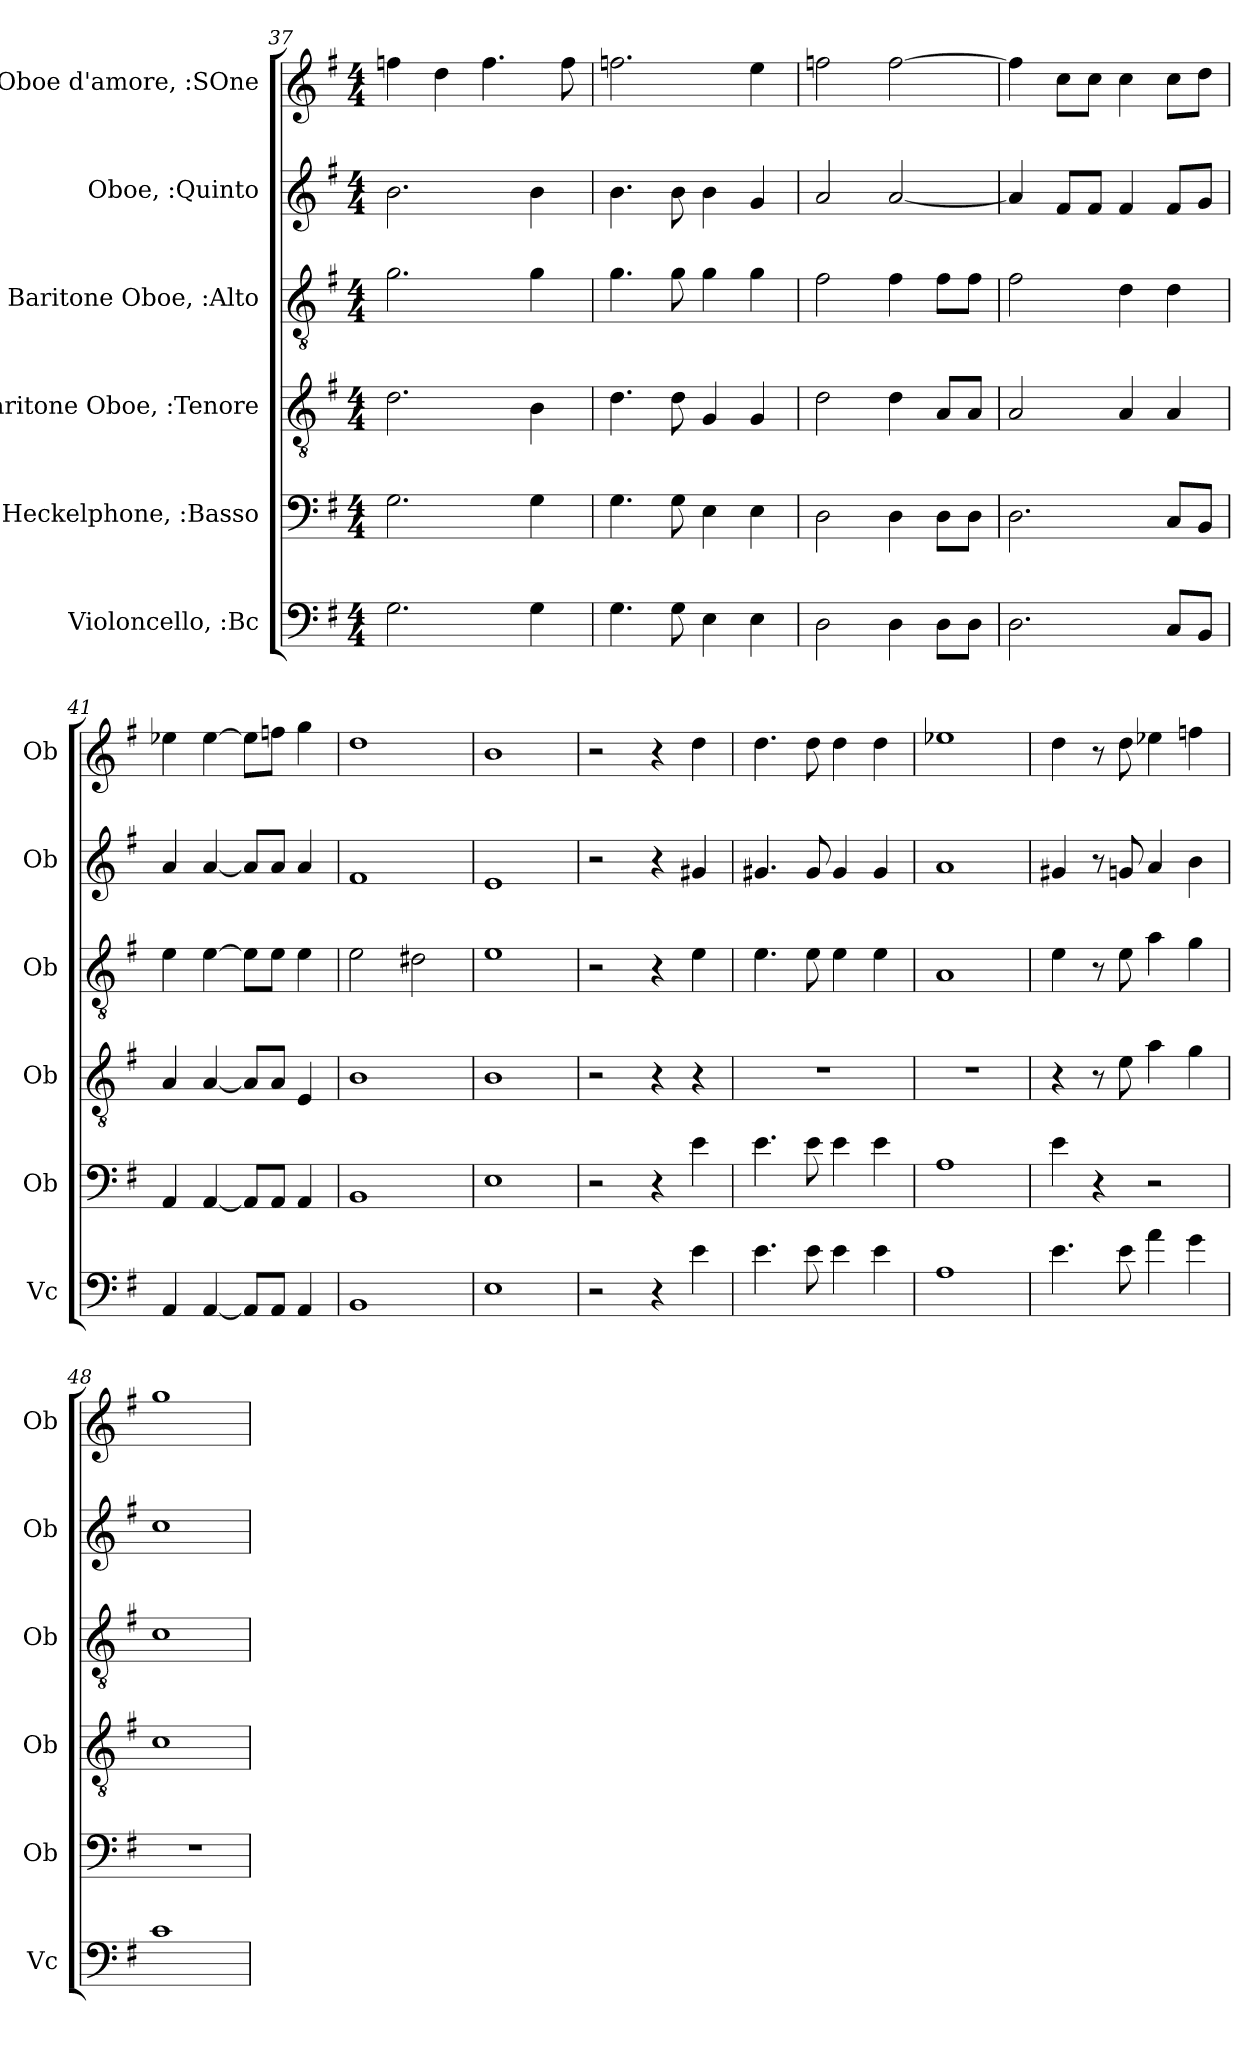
**kern	**kern	**kern	**kern	**kern	**kern
*part6	*part5	*part4	*part3	*part2	*part1
*staff6	*staff5	*staff4	*staff3	*staff2	*staff1
*I"Violoncello, :Bc	*I"Heckelphone, :Basso	*I"Baritone Oboe, :Tenore	*I"Baritone Oboe, :Alto	*I"Oboe, :Quinto	*I"Oboe d'amore, :SOne
*I'Vc	*I'Ob	*I'Ob	*I'Ob	*I'Ob	*I'Ob
*clefF4	*clefF4	*clefGv2	*clefGv2	*clefG2	*clefG2
*	*	*	*	*	*ITrd2c3
*k[f#]	*k[f#]	*k[f#]	*k[f#]	*k[f#]	*k[f#c#g#d#]
*M4/4	*M4/4	*M4/4	*M4/4	*M4/4	*M4/4
=37	=37	=37	=37	=37	=37
2.G\	2.G\	2.d\	2.g\	2.b\	4ddn\
.	.	.	.	.	4b\
.	.	.	.	.	4.dd\
4G\	4G\	4B\	4g\	4b\	.
.	.	.	.	.	8dd\
=38	=38	=38	=38	=38	=38
4.G\	4.G\	4.d\	4.g\	4.b\	2.ddn\
8G\	8G\	8d\	8g\	8b\	.
4E\	4E\	4G/	4g\	4b\	.
4E\	4E\	4G/	4g\	4g/	4cc#\
=39	=39	=39	=39	=39	=39
2D\	2D\	2d\	2f#\	2a/	2ddn\
4D\	4D\	4d\	4f#\	[2a/	[2dd\
8D\L	8D\L	8A/L	8f#\L	.	.
8D\J	8D\J	8A/J	8f#\J	.	.
=40	=40	=40	=40	=40	=40
2.D\	2.D\	2A/	2f#\	4a/]	4dd\]
.	.	.	.	8f#/L	8a\L
.	.	.	.	8f#/J	8a\J
.	.	4A/	4d\	4f#/	4a\
8C/L	8C/L	4A/	4d\	8f#/L	8a\L
8BB/J	8BB/J	.	.	8g/J	8b\J
=41	=41	=41	=41	=41	=41
4AA/	4AA/	4A/	4e\	4a/	4ccn\
[4AA/	[4AA/	[4A/	[4e\	[4a/	[4cc\
8AA/L]	8AA/L]	8A/L]	8e\L]	8a/L]	8cc\L]
8AA/J	8AA/J	8A/J	8e\J	8a/J	8ddn\J
4AA/	4AA/	4E/	4e\	4a/	4ee\
=42	=42	=42	=42	=42	=42
1BB	1BB	1B	2e\	1f#	1b
.	.	.	2d#X\	.	.
=43	=43	=43	=43	=43	=43
1E	1E	1B	1e	1e	1g#
=44	=44	=44	=44	=44	=44
2r	2r	2r	2r	2r	2r
4r	4r	4r	4r	4r	4r
4e\	4e\	4r	4e\	4g#X/	4b\
!!LO:LB:g=z
=45	=45	=45	=45	=45	=45
4.e\	4.e\	1r	4.e\	4.g#X/	4.b\
8e\	8e\	.	8e\	8g#/	8b\
4e\	4e\	.	4e\	4g#/	4b\
4e\	4e\	.	4e\	4g#/	4b\
=46	=46	=46	=46	=46	=46
1A	1A	1r	1A	1a	1ccn
=47	=47	=47	=47	=47	=47
4.e\	4e\	4r	4e\	4g#X/	4b\
.	4r	8r	8r	8r	8r
8e\	.	8e\	8e\	8gn/	8b\
4a\	2r	4a\	4a\	4a/	4ccn\
4g\	.	4g\	4g\	4b\	4ddn\
=48	=48	=48	=48	=48	=48
1c	1r	1c	1c	1cc	1ee
=	=	=	=	=	=
*-	*-	*-	*-	*-	*-
